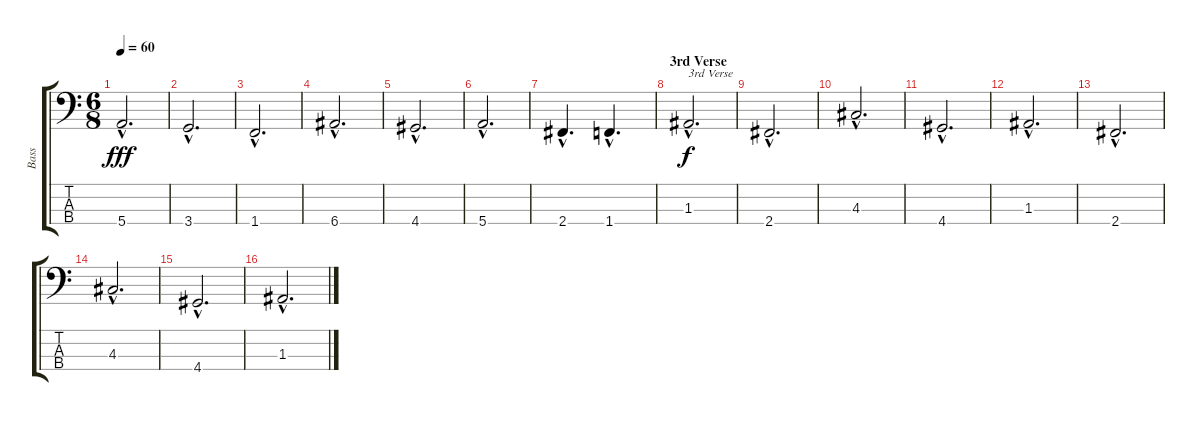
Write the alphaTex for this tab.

\track ("Bass" "Bass") {instrument acousticbass}
\staff {score tabs}
\tuning (G2 D2 A1 E1) {hide}
\ts (6 8)
\tempo 60
\clef f4
\ks c
5.4{hac}.2{d dy fff} |
3.4{hac}.2{d} |
1.4{hac}.2{d} |
6.4{hac}.2{d} |
4.4{hac}.2{d} |
5.4{hac}.2{d} |
2.4{hac}.4{d} 1.4{hac}.4{d} |
\section ("" "3rd Verse")
1.3{hac}.2{d txt "3rd Verse" dy f} |
2.4{hac}.2{d} |
4.3{hac}.2{d} |
4.4{hac}.2{d} |
1.3{hac}.2{d} |
2.4{hac}.2{d} |
4.3{hac}.2{d} |
4.4{hac}.2{d} |
1.3{hac}.2{d}
